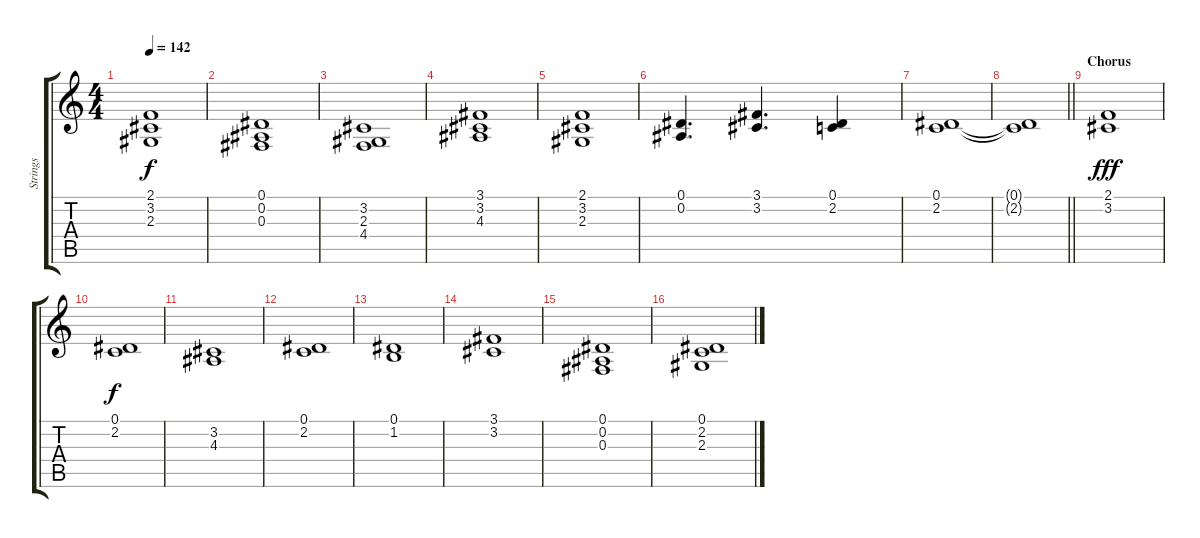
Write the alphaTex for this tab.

\track ("Strings" "Strings") {instrument stringensemble2}
\staff {score tabs}
\tuning (Eb4 Bb3 Gb3 Db3 Ab2 Eb2) {hide}
\ts (4 4)
\tempo 142
\clef g2
\ks c
(2.1 3.2 2.3).1{dy f} |
(0.1 0.2 0.3).1 |
(3.2 2.3 4.4).1 |
(3.1 3.2 4.3).1 |
(2.1 3.2 2.3).1 |
(0.1 0.2).4{d} (3.1 3.2).4{d} (0.1 2.2).4 |
(0.1 2.2).1 |
\barLineRight lightlight
(0.1{t} 2.2{t}).1 |
\section ("" "Chorus")
(2.1 3.2).1{dy fff} |
(0.1 2.2).1{dy f} |
(3.2 4.3).1 |
(0.1 2.2).1 |
(0.1 1.2).1 |
(3.1 3.2).1 |
(0.1 0.2 0.3).1 |
(0.1 2.2 2.3).1
